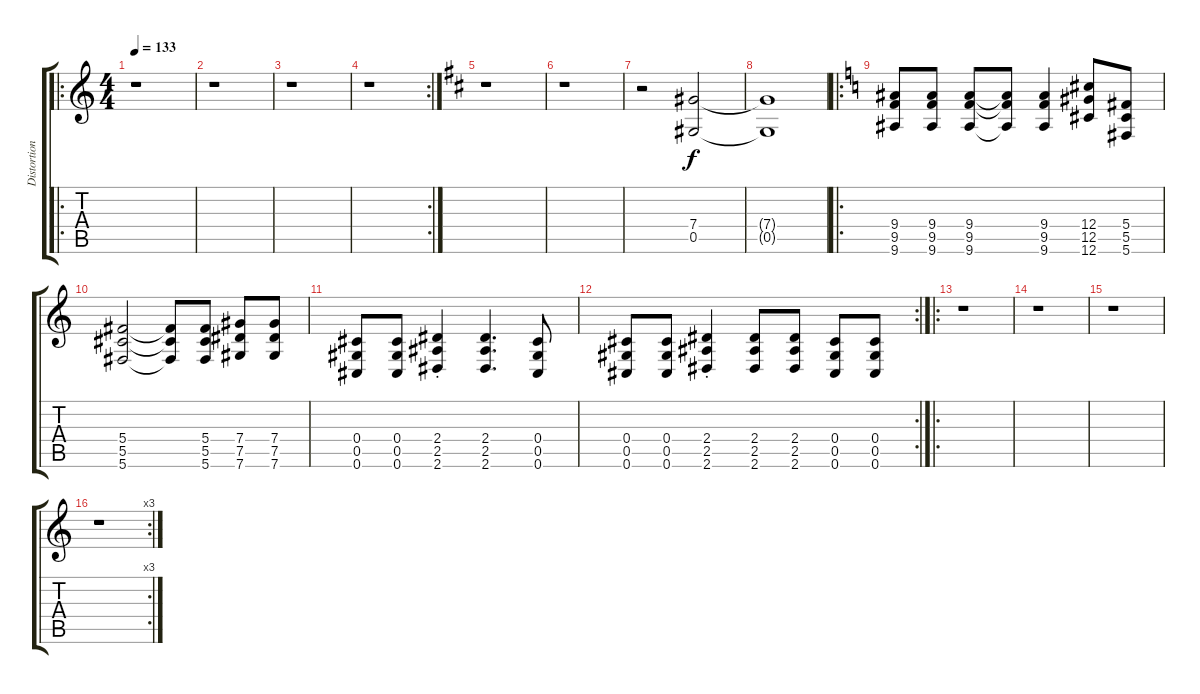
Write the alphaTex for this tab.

\track ("Distortion Guitar" "Distortion") {instrument distortionguitar}
\staff {score tabs}
\tuning (Eb4 Bb3 Gb3 Db3 Ab2 Db2) {hide}
\ro
\ts (4 4)
\tempo 133
\clef g2
\ks c
r.1{dy f instrument distortionguitar} |
r.1 |
r.1 |
\rc 2
r.1 |
\ks d
r.1 |
r.1 |
r.2 (7.4 0.5).2 |
(7.4{t} 0.5{t}).1 |
\ro
\ks c
(9.4 9.5 9.6).8 (9.4 9.5 9.6).8 (9.4 9.5 9.6).8 (9.4{t} 9.5{t} 9.6{t}).8 (9.4 9.5 9.6).4 (12.4 12.5 12.6).8 (5.4 5.5 5.6).8 |
(5.4 5.5 5.6).2 (5.4{t} 5.5{t} 5.6{t}).8 (5.4 5.5 5.6).8 (7.4 7.5 7.6).8 (7.4 7.5 7.6).8 |
(0.4 0.5 0.6).8 (0.4 0.5 0.6).8 (2.4{st} 2.5{st} 2.6{st}).4 (2.4 2.5 2.6).4{d} (0.4 0.5 0.6).8 |
\rc 2
(0.4 0.5 0.6).8 (0.4 0.5 0.6).8 (2.4{st} 2.5{st} 2.6{st}).4 (2.4 2.5 2.6).8 (2.4 2.5 2.6).8 (0.4 0.5 0.6).8 (0.4 0.5 0.6).8 |
\ro
r.1 |
r.1 |
r.1 |
\rc 3
r.1
